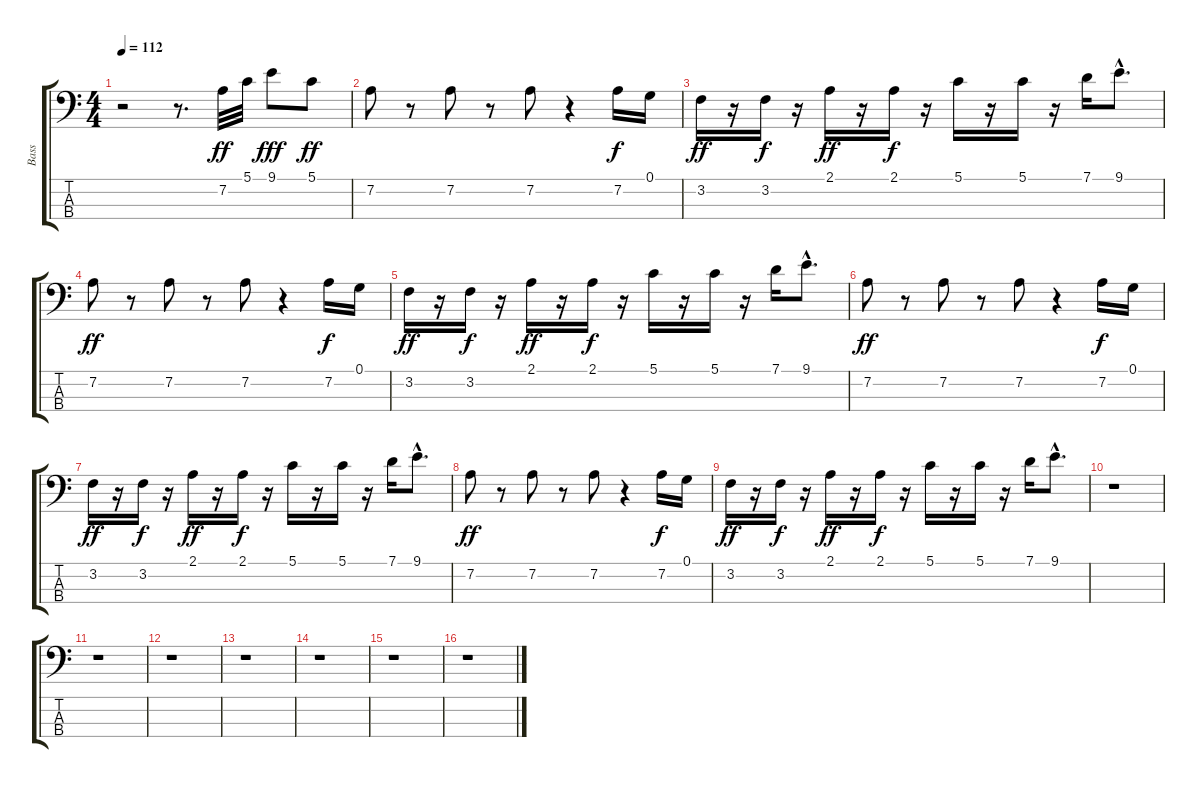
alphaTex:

\track ("Bass" "Bass") {instrument slapbass1}
\staff {score tabs}
\tuning (G2 D2 A1 E1) {hide}
\ts (4 4)
\tempo 112
\clef f4
\ks c
r.2{dy ff} r.8{d} 7.2.32 5.1.32 9.1.8{dy fff} 5.1.8{dy ff} |
7.2.8 r.8 7.2.8 r.8 7.2.8 r.4 7.2.16{dy f} 0.1.16 |
3.2.16{dy ff} r.16 3.2.16{dy f} r.16 2.1.16{dy ff} r.16 2.1.16{dy f} r.16 5.1.16 r.16 5.1.16 r.16 7.1.16 9.1{hac}.8{d} |
7.2.8{dy ff} r.8 7.2.8 r.8 7.2.8 r.4 7.2.16{dy f} 0.1.16 |
3.2.16{dy ff} r.16 3.2.16{dy f} r.16 2.1.16{dy ff} r.16 2.1.16{dy f} r.16 5.1.16 r.16 5.1.16 r.16 7.1.16 9.1{hac}.8{d} |
7.2.8{dy ff} r.8 7.2.8 r.8 7.2.8 r.4 7.2.16{dy f} 0.1.16 |
3.2.16{dy ff} r.16 3.2.16{dy f} r.16 2.1.16{dy ff} r.16 2.1.16{dy f} r.16 5.1.16 r.16 5.1.16 r.16 7.1.16 9.1{hac}.8{d} |
7.2.8{dy ff} r.8 7.2.8 r.8 7.2.8 r.4 7.2.16{dy f} 0.1.16 |
3.2.16{dy ff} r.16 3.2.16{dy f} r.16 2.1.16{dy ff} r.16 2.1.16{dy f} r.16 5.1.16 r.16 5.1.16 r.16 7.1.16 9.1{hac}.8{d} |
r.1 |
r.1 |
r.1 |
r.1 |
r.1 |
r.1 |
r.1
